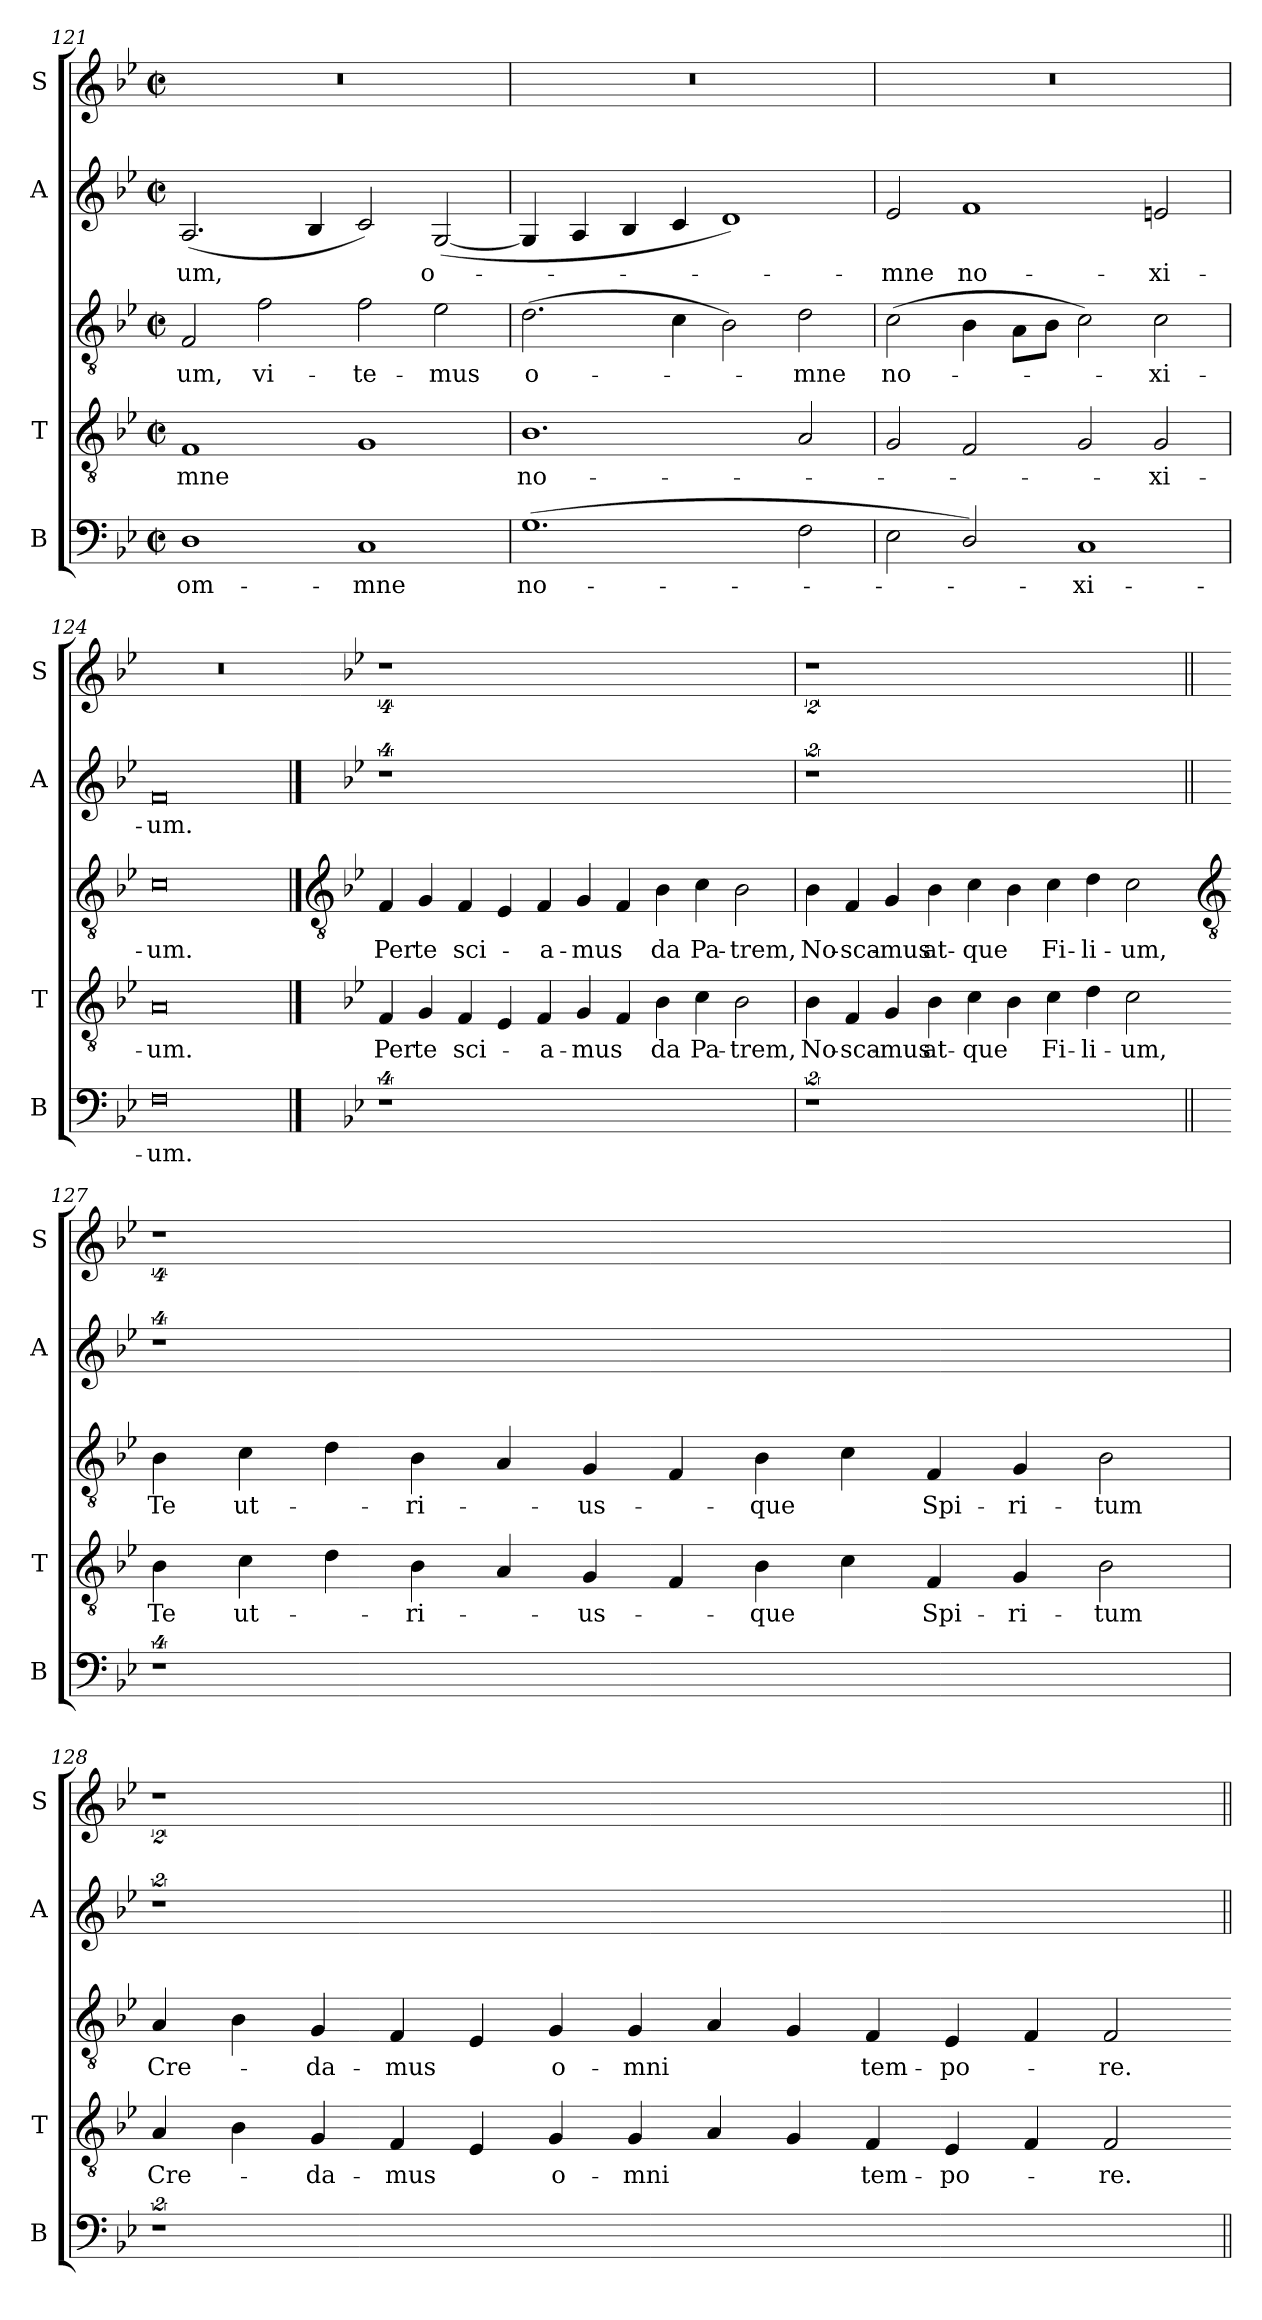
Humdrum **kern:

**kern	**text	**kern	**text	**kern	**text	**kern	**text	**kern
*part4	*part4	*part3	*part3	*part3	*part3	*part2	*part2	*part1
*staff5	*staff5	*staff4	*staff4	*staff3	*staff3	*staff2	*staff2	*staff1
*I"B	*	*I"T	*	*	*	*I"A	*	*I"S
*I'B	*	*I'T	*	*	*	*I'A	*	*I'S
*clefF4	*	*clefGv2	*	*clefGv2	*	*clefG2	*	*clefG2
*k[b-e-]	*	*k[b-e-]	*	*k[b-e-]	*	*k[b-e-]	*	*k[b-e-]
*B-:	*	*B-:	*	*B-:	*	*B-:	*	*B-:
*M4/2	*	*M4/2	*	*M4/2	*	*M4/2	*	*M4/2
*met(c|)	*	*met(c|)	*	*met(c|)	*	*met(c|)	*	*met(c|)
=121	=121	=121	=121	=121	=121	=121	=121	=121
!	!LO:LY:b	!	!LO:LY:b	!	!LO:LY:b	!	!LO:LY:b	!
1D	om-	1F	mne	2F	-um,	(<2.A	-um,	0r
!	!	!	!	!	!LO:LY:b	!	!	!
.	.	.	.	2f	vi-	.	.	.
.	.	.	.	.	.	4B-	.	.
!	!LO:LY:b	!	!	!	!LO:LY:b	!	!	!
1C	-mne	1G	.	2f	-te-	2c)	.	.
!	!	!	!	!	!LO:LY:b	!	!LO:LY:b	!
.	.	.	.	2e-	-mus	(<[2G	o-	.
=122	=122	=122	=122	=122	=122	=122	=122	=122
!	!LO:LY:b	!	!LO:LY:b	!	!LO:LY:b	!	!	!
(>1.G	no-	1.B-	no-	(>2.d	o-	4G]	.	0r
.	.	.	.	.	.	4A	.	.
.	.	.	.	.	.	4B-	.	.
.	.	.	.	4c	.	4c	.	.
.	.	.	.	2B-)	.	1d)	.	.
!	!	!	!	!	!LO:LY:b	!	!	!
2F	.	2A/	.	2d	mne	.	.	.
=123	=123	=123	=123	=123	=123	=123	=123	=123
!	!	!	!	!	!LO:LY:b	!	!LO:LY:b	!
2E-	.	2G	.	(>2c	no-	2e-	mne	0r
!	!	!	!	!	!	!	!LO:LY:b	!
2D/)	.	2F	.	4B-	.	1f	no-	.
.	.	.	.	8A\L	.	.	.	.
.	.	.	.	8B-J	.	.	.	.
!	!LO:LY:b	!	!	!	!	!	!	!
1C	xi-	2G	.	2c)	.	.	.	.
!	!	!	!LO:LY:b	!	!LO:LY:b	!	!LO:LY:b	!
.	.	2G	-xi-	2c	xi-	2en	-xi-	.
=124	=124	=124	=124	=124	=124	=124	=124	=124
!	!LO:LY:b	!	!LO:LY:b	!	!LO:LY:b	!	!LO:LY:b	!
0F	-um.	0A	um.	0c	-um.	0f	-um.	0r
!!LO:LB:g=z
==125	=125	==125	=125	==125	=125	==125	=125	=125
*	*	*	*	*clefGv2	*	*	*	*
*	*	*k[b-e-]	*	*k[b-e-]	*	*	*	*
*	*	*B-:	*	*B-:	*	*	*	*
!	!	!	!LO:LY:b	!	!LO:LY:b	!	!	!
4%11r	.	4F	Per	4F	Per	4%11r	.	4%11r
!	!	!	!LO:LY:b	!	!LO:LY:b	!	!	!
.	.	4G	te	4G	te	.	.	.
!	!	!	!LO:LY:b	!	!LO:LY:b	!	!	!
.	.	4F	sci-	4F	sci-	.	.	.
.	.	4E-	.	4E-	.	.	.	.
!	!	!	!LO:LY:b	!	!LO:LY:b	!	!	!
.	.	4F	a-	4F	a-	.	.	.
!	!	!	!LO:LY:b	!	!LO:LY:b	!	!	!
.	.	4G	-mus	4G	-mus	.	.	.
.	.	4F	.	4F	.	.	.	.
!	!	!	!LO:LY:b	!	!LO:LY:b	!	!	!
.	.	4B-	da	4B-	da	.	.	.
!	!	!	!LO:LY:b	!	!LO:LY:b	!	!	!
.	.	4c	Pa-	4c	Pa-	.	.	.
!	!	!	!LO:LY:b	!	!LO:LY:b	!	!	!
.	.	2B-	-trem,	2B-	-trem,	.	.	.
=126	=126	=126	=126	=126	=126	=126	=126	=126
!	!	!	!LO:LY:b	!	!LO:LY:b	!	!	!
2%5r	.	4B-	No-	4B-	No-	2%5r	.	2%5r
!	!	!	!LO:LY:b	!	!LO:LY:b	!	!	!
.	.	4F	-sca-	4F	-sca-	.	.	.
!	!	!	!LO:LY:b	!	!LO:LY:b	!	!	!
.	.	4G	-mus	4G	-mus	.	.	.
!	!	!	!LO:LY:b	!	!LO:LY:b	!	!	!
.	.	4B-	at-	4B-	at-	.	.	.
!	!	!	!LO:LY:b	!	!LO:LY:b	!	!	!
.	.	4c	-que	4c	-que	.	.	.
.	.	4B-	.	4B-	.	.	.	.
!	!	!	!LO:LY:b	!	!LO:LY:b	!	!	!
.	.	4c	Fi-	4c	Fi-	.	.	.
!	!	!	!LO:LY:b	!	!LO:LY:b	!	!	!
.	.	4d	-li-	4d	-li-	.	.	.
!	!	!	!LO:LY:b	!	!LO:LY:b	!	!	!
.	.	2c	-um,	2c	-um,	.	.	.
!!LO:LB:g=z
=127||	=127||	=127-	=127||	=127-	=127||	=127||	=127||	=127||
*	*	*	*	*clefGv2	*	*	*	*
!	!	!	!LO:LY:b	!	!LO:LY:b	!	!	!
4%13r	.	4B-	Te	4B-	Te	4%13r	.	4%13r
!	!	!	!LO:LY:b	!	!LO:LY:b	!	!	!
.	.	4c	ut-	4c	ut-	.	.	.
.	.	4d	.	4d	.	.	.	.
!	!	!	!LO:LY:b	!	!LO:LY:b	!	!	!
.	.	4B-	ri-	4B-	ri-	.	.	.
.	.	4A	.	4A	.	.	.	.
!	!	!	!LO:LY:b	!	!LO:LY:b	!	!	!
.	.	4G	us-	4G	us-	.	.	.
.	.	4F	.	4F	.	.	.	.
!	!	!	!LO:LY:b	!	!LO:LY:b	!	!	!
.	.	4B-	que	4B-	que	.	.	.
.	.	4c	.	4c	.	.	.	.
!	!	!	!LO:LY:b	!	!LO:LY:b	!	!	!
.	.	4F	Spi-	4F	Spi-	.	.	.
!	!	!	!LO:LY:b	!	!LO:LY:b	!	!	!
.	.	4G	-ri-	4G	-ri-	.	.	.
!	!	!	!LO:LY:b	!	!LO:LY:b	!	!	!
.	.	2B-	-tum	2B-	-tum	.	.	.
=128	=128	=128	=128	=128	=128	=128	=128	=128
!	!	!	!LO:LY:b	!	!LO:LY:b	!	!	!
2%7r	.	4A	Cre-	4A	Cre-	2%7r	.	2%7r
.	.	4B-	.	4B-	.	.	.	.
!	!	!	!LO:LY:b	!	!LO:LY:b	!	!	!
.	.	4G	da-	4G	da-	.	.	.
!	!	!	!LO:LY:b	!	!LO:LY:b	!	!	!
.	.	4F	-mus	4F	-mus	.	.	.
.	.	4E-	.	4E-	.	.	.	.
!	!	!	!LO:LY:b	!	!LO:LY:b	!	!	!
.	.	4G	o-	4G	o-	.	.	.
!	!	!	!LO:LY:b	!	!LO:LY:b	!	!	!
.	.	4G	-mni	4G	-mni	.	.	.
.	.	4A	.	4A	.	.	.	.
.	.	4G	.	4G	.	.	.	.
!	!	!	!LO:LY:b	!	!LO:LY:b	!	!	!
.	.	4F	tem-	4F	tem-	.	.	.
!	!	!	!LO:LY:b	!	!LO:LY:b	!	!	!
.	.	4E-	-po-	4E-	-po-	.	.	.
.	.	4F	.	4F	.	.	.	.
!	!	!	!LO:LY:b	!	!LO:LY:b	!	!	!
.	.	2F	re.	2F	re.	.	.	.
=||	=||	=-	=||	=-	=||	=||	=||	=||
*-	*-	*-	*-	*-	*-	*-	*-	*-
